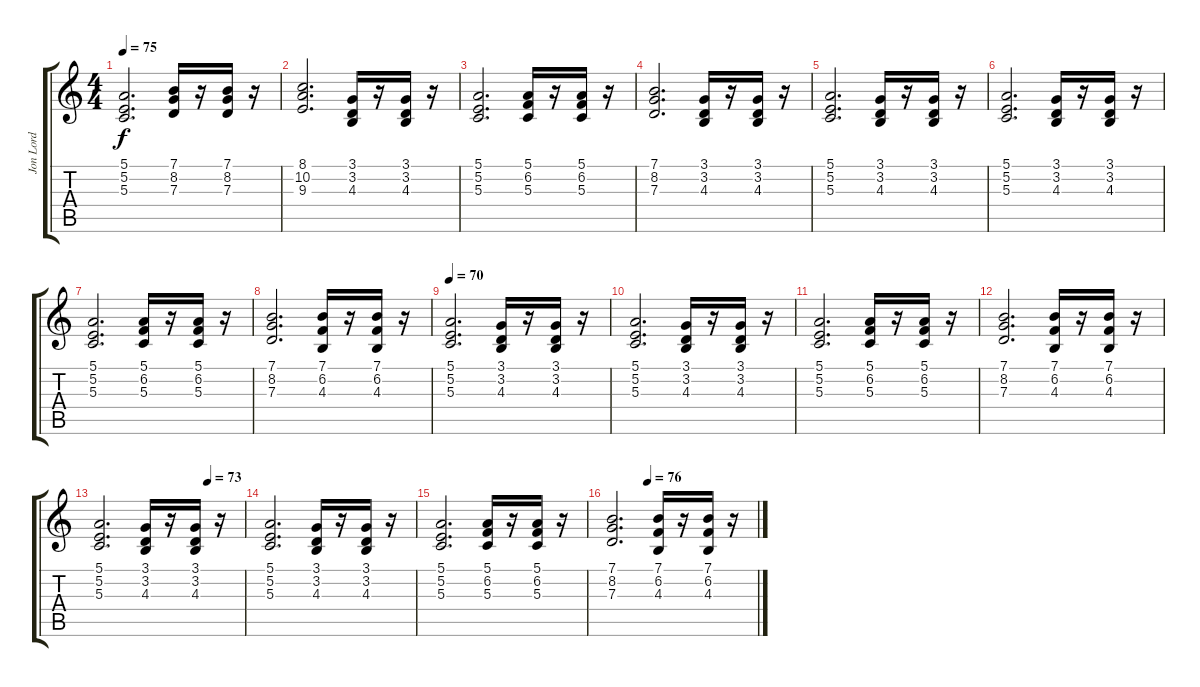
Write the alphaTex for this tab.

\track ("Jon Lord" "Jon Lord") {instrument marimba}
\staff {score tabs}
\tuning (E4 B3 G3 D3 A2 E2) {hide}
\ts (4 4)
\tempo 75
\clef g2
\ks c
(5.1 5.2 5.3).2{d dy f} (7.1 8.2 7.3).16 r.16 (7.1 8.2 7.3).16 r.16 |
(8.1 10.2 9.3).2{d} (3.1 3.2 4.3).16 r.16 (3.1 3.2 4.3).16 r.16 |
(5.1 5.2 5.3).2{d} (5.1 6.2 5.3).16 r.16 (5.1 6.2 5.3).16 r.16 |
(7.1 8.2 7.3).2{d} (3.1 3.2 4.3).16 r.16 (3.1 3.2 4.3).16 r.16 |
(5.1 5.2 5.3).2{d} (3.1 3.2 4.3).16 r.16 (3.1 3.2 4.3).16 r.16 |
(5.1 5.2 5.3).2{d} (3.1 3.2 4.3).16 r.16 (3.1 3.2 4.3).16 r.16 |
(5.1 5.2 5.3).2{d} (5.1 6.2 5.3).16 r.16 (5.1 6.2 5.3).16 r.16 |
(7.1 8.2 7.3).2{d} (7.1 6.2 4.3).16 r.16 (7.1 6.2 4.3).16 r.16 |
\tempo 70
(5.1 5.2 5.3).2{d} (3.1 3.2 4.3).16 r.16 (3.1 3.2 4.3).16 r.16 |
(5.1 5.2 5.3).2{d} (3.1 3.2 4.3).16 r.16 (3.1 3.2 4.3).16 r.16 |
(5.1 5.2 5.3).2{d} (5.1 6.2 5.3).16 r.16 (5.1 6.2 5.3).16 r.16 |
(7.1 8.2 7.3).2{d} (7.1 6.2 4.3).16 r.16 (7.1 6.2 4.3).16 r.16 |
\tempo (73 0.75)
(5.1 5.2 5.3).2{d} (3.1 3.2 4.3).16 r.16 (3.1 3.2 4.3).16 r.16 |
(5.1 5.2 5.3).2{d} (3.1 3.2 4.3).16 r.16 (3.1 3.2 4.3).16 r.16 |
(5.1 5.2 5.3).2{d} (5.1 6.2 5.3).16 r.16 (5.1 6.2 5.3).16 r.16 |
\tempo (76 0.25)
(7.1 8.2 7.3).2{d} (7.1 6.2 4.3).16 r.16 (7.1 6.2 4.3).16 r.16
